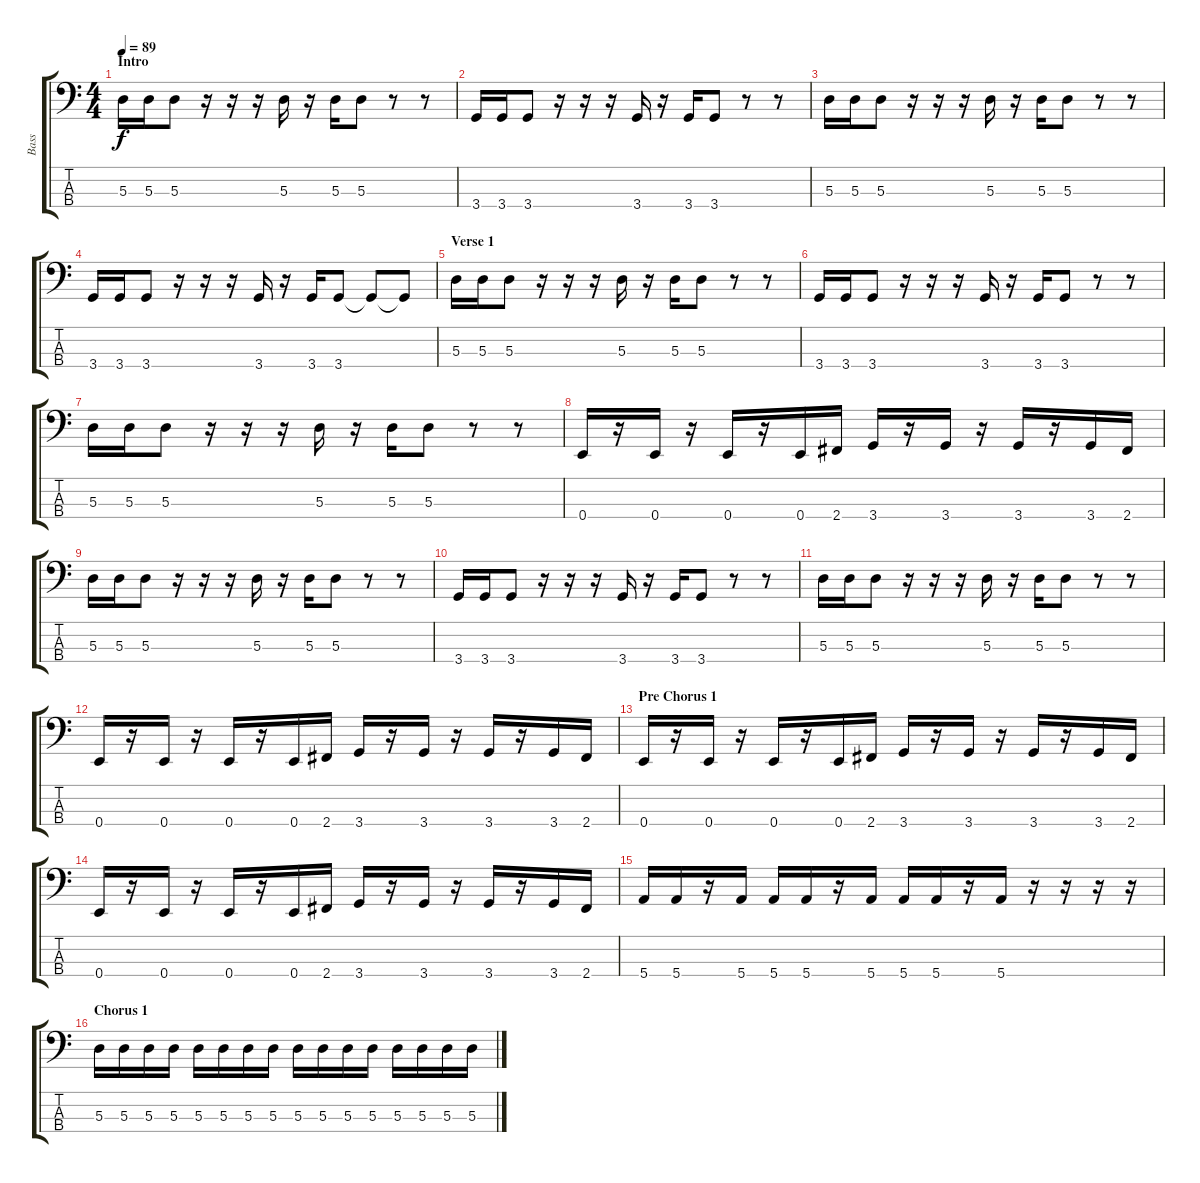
\track ("Bass" "Bass") {instrument electricbasspick}
\staff {score tabs}
\tuning (G2 D2 A1 E1) {hide}
\ts (4 4)
\section ("" "Intro")
\tempo 89
\clef f4
\ks c
5.3.16{dy f instrument electricbasspick} 5.3.16 5.3.8 r.16 r.16 r.16 5.3.16 r.16 5.3.16 5.3.8 r.8 r.8 |
3.4.16 3.4.16 3.4.8 r.16 r.16 r.16 3.4.16 r.16 3.4.16 3.4.8 r.8 r.8 |
5.3.16 5.3.16 5.3.8 r.16 r.16 r.16 5.3.16 r.16 5.3.16 5.3.8 r.8 r.8 |
3.4.16 3.4.16 3.4.8 r.16 r.16 r.16 3.4.16 r.16 3.4.16 3.4.8 3.4{t}.8 3.4{t}.8 |
\section ("" "Verse 1")
5.3.16 5.3.16 5.3.8 r.16 r.16 r.16 5.3.16 r.16 5.3.16 5.3.8 r.8 r.8 |
3.4.16 3.4.16 3.4.8 r.16 r.16 r.16 3.4.16 r.16 3.4.16 3.4.8 r.8 r.8 |
5.3.16 5.3.16 5.3.8 r.16 r.16 r.16 5.3.16 r.16 5.3.16 5.3.8 r.8 r.8 |
0.4.16 r.16 0.4.16 r.16 0.4.16 r.16 0.4.16 2.4.16 3.4.16 r.16 3.4.16 r.16 3.4.16 r.16 3.4.16 2.4.16 |
5.3.16 5.3.16 5.3.8 r.16 r.16 r.16 5.3.16 r.16 5.3.16 5.3.8 r.8 r.8 |
3.4.16 3.4.16 3.4.8 r.16 r.16 r.16 3.4.16 r.16 3.4.16 3.4.8 r.8 r.8 |
5.3.16 5.3.16 5.3.8 r.16 r.16 r.16 5.3.16 r.16 5.3.16 5.3.8 r.8 r.8 |
0.4.16 r.16 0.4.16 r.16 0.4.16 r.16 0.4.16 2.4.16 3.4.16 r.16 3.4.16 r.16 3.4.16 r.16 3.4.16 2.4.16 |
\section ("" "Pre Chorus 1")
0.4.16 r.16 0.4.16 r.16 0.4.16 r.16 0.4.16 2.4.16 3.4.16 r.16 3.4.16 r.16 3.4.16 r.16 3.4.16 2.4.16 |
0.4.16 r.16 0.4.16 r.16 0.4.16 r.16 0.4.16 2.4.16 3.4.16 r.16 3.4.16 r.16 3.4.16 r.16 3.4.16 2.4.16 |
5.4.16 5.4.16 r.16 5.4.16 5.4.16 5.4.16 r.16 5.4.16 5.4.16 5.4.16 r.16 5.4.16 r.16 r.16 r.16 r.16 |
\section ("" "Chorus 1")
5.3.16 5.3.16 5.3.16 5.3.16 5.3.16 5.3.16 5.3.16 5.3.16 5.3.16 5.3.16 5.3.16 5.3.16 5.3.16 5.3.16 5.3.16 5.3.16
